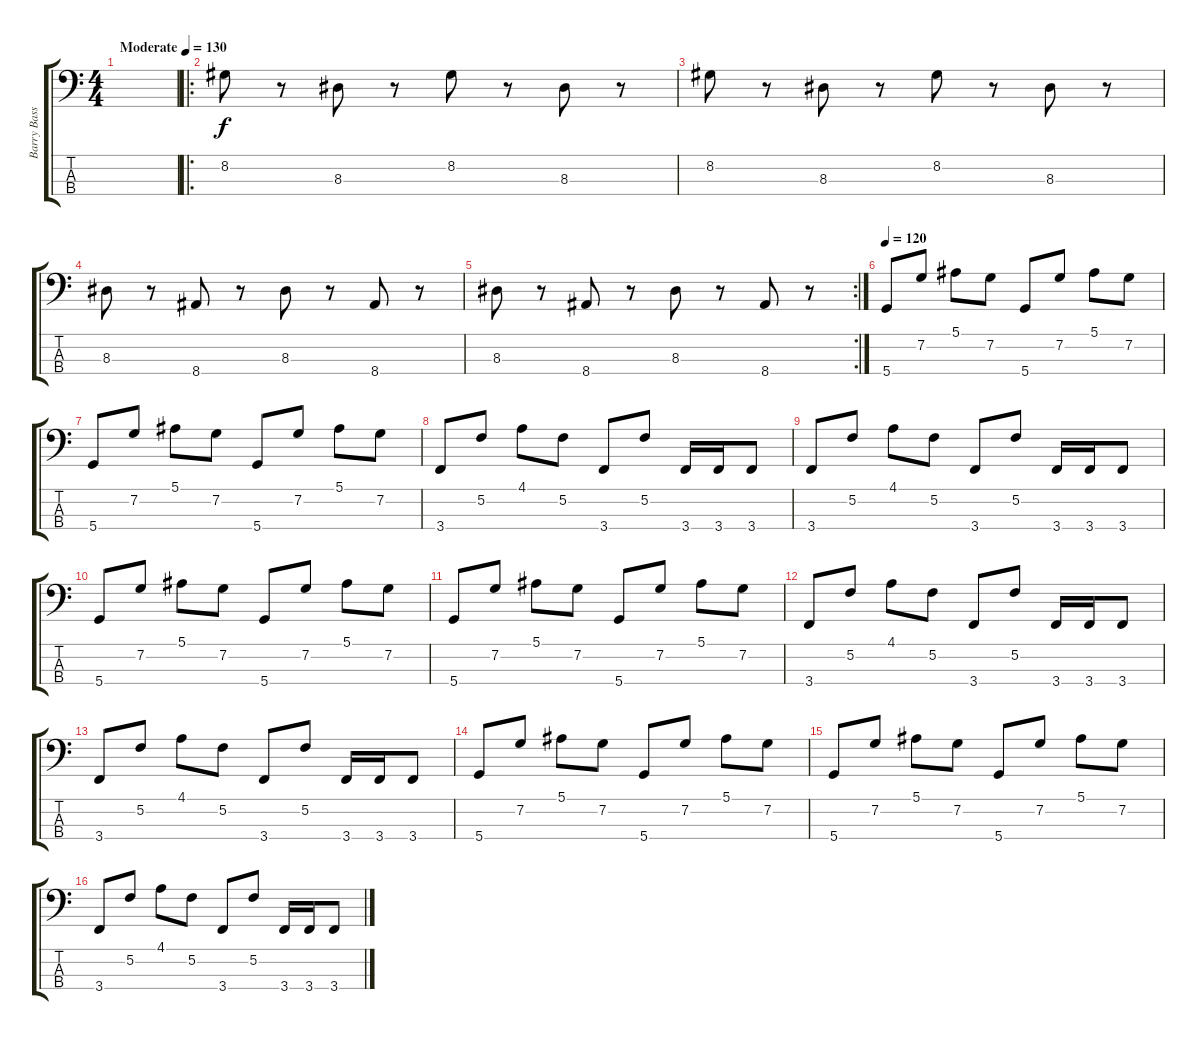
\track ("Barry Bass" "Barry Bass") {instrument electricbassfinger}
\staff {score tabs}
\tuning (F2 C2 G1 D1) {hide}
\ts (4 4)
\tempo (130 "Moderate")
\clef f4
\ks c
|
\ro
8.2.8 r.8 8.3.8 r.8 8.2.8 r.8 8.3.8 r.8 |
8.2.8 r.8 8.3.8 r.8 8.2.8 r.8 8.3.8 r.8 |
8.3.8 r.8 8.4.8 r.8 8.3.8 r.8 8.4.8 r.8 |
\rc 2
8.3.8 r.8 8.4.8 r.8 8.3.8 r.8 8.4.8 r.8 |
\tempo 120
5.4.8 7.2.8 5.1.8 7.2.8 5.4.8 7.2.8 5.1.8 7.2.8 |
5.4.8 7.2.8 5.1.8 7.2.8 5.4.8 7.2.8 5.1.8 7.2.8 |
3.4.8 5.2.8 4.1.8 5.2.8 3.4.8 5.2.8 3.4.16 3.4.16 3.4.8 |
3.4.8 5.2.8 4.1.8 5.2.8 3.4.8 5.2.8 3.4.16 3.4.16 3.4.8 |
5.4.8 7.2.8 5.1.8 7.2.8 5.4.8 7.2.8 5.1.8 7.2.8 |
5.4.8 7.2.8 5.1.8 7.2.8 5.4.8 7.2.8 5.1.8 7.2.8 |
3.4.8 5.2.8 4.1.8 5.2.8 3.4.8 5.2.8 3.4.16 3.4.16 3.4.8 |
3.4.8 5.2.8 4.1.8 5.2.8 3.4.8 5.2.8 3.4.16 3.4.16 3.4.8 |
5.4.8 7.2.8 5.1.8 7.2.8 5.4.8 7.2.8 5.1.8 7.2.8 |
5.4.8 7.2.8 5.1.8 7.2.8 5.4.8 7.2.8 5.1.8 7.2.8 |
3.4.8 5.2.8 4.1.8 5.2.8 3.4.8 5.2.8 3.4.16 3.4.16 3.4.8
